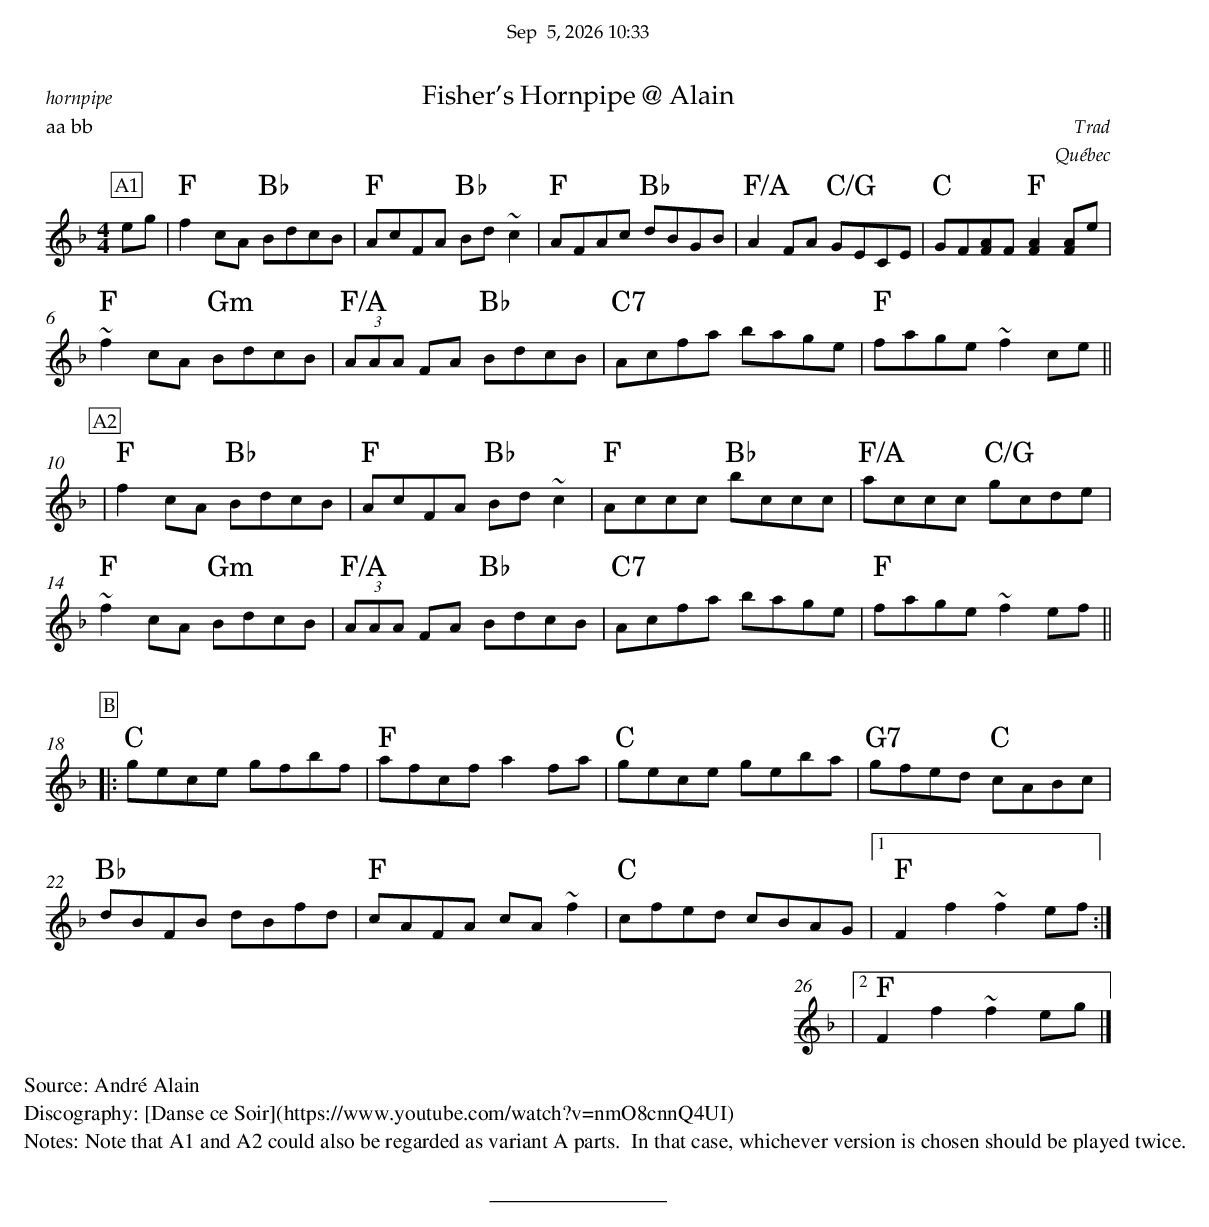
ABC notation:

X:1
T:Fisher's Hornpipe @ Alain
C:Trad
O:Québec
P:aa bb
M:4/4
L:1/8
K:Fmaj
P:A1
eg | "F" f2 cA "Bb" BdcB | "F" AcFA "Bb" Bd ~c2 | "F" AFAc "Bb" dBGB |"F/A" A2 FA "C/G" GECE | "C" GF[FA]F "F" [FA]2 [FA]e |
"F" ~f2 cA "Gm" BdcB | "F/A" (3AAA FA "Bb" BdcB | "C7" Acfa bage | "F" fage ~f2 ce||
P:A2
| "F" f2 cA "Bb" BdcB | "F" AcFA "Bb" Bd ~c2 | "F" Accc "Bb" bccc |"F/A" accc "C/G" gcde|
"F" ~f2 cA "Gm" BdcB | "F/A" (3AAA FA "Bb" BdcB | "C7" Acfa bage |"F" fage ~f2 ef||
%%vskip 0.5cm
P:B
|: "C" gece gfbf | "F" afcf a2 fa | "C" gece geba | "G7" gfed "C" cABc |
"Bb" dBFB dBfd | "F" cAFA cA ~f2 | "C" cfed cBAG |1 "F" F2 f2 ~f2 ef:|
|2 "F" F2 f2 ~f2 eg |]
